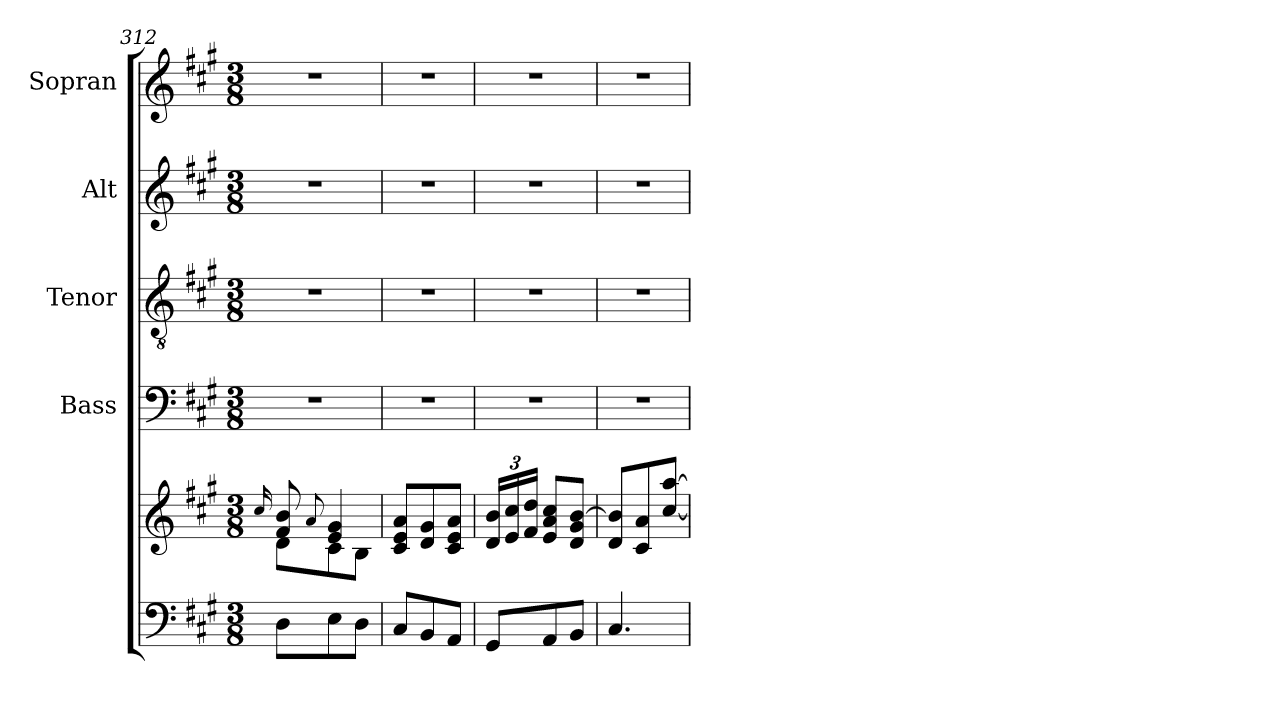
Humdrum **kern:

**kern	**kern	**kern	**kern	**kern	**kern
*part5	*part5	*part4	*part3	*part2	*part1
*staff6	*staff5	*staff4	*staff3	*staff2	*staff1
*	*	*I"Bass	*I"Tenor	*I"Alt	*I"Sopran
*	*	*I'B.	*I'T.	*I'A.	*I'S.
*clefF4	*clefG2	*clefF4	*clefGv2	*clefG2	*clefG2
*k[f#c#g#]	*k[f#c#g#]	*k[f#c#g#]	*k[f#c#g#]	*k[f#c#g#]	*k[f#c#g#]
*A:	*A:	*A:	*A:	*A:	*A:
*M3/8	*M3/8	*M3/8	*M3/8	*M3/8	*M3/8
=312	=312	=312	=312	=312	=312
.	16qqcc#/	.	.	.	.
*	*^	*	*	*	*
8D\L	8f#/ 8b/	8d\L	4.r	4.r	4.r	4.r
.	8qqa/	.	.	.	.	.
8E\	4e/ 4g#/	8c#\	.	.	.	.
8D\J	.	8B\J	.	.	.	.
*	*v	*v	*	*	*	*
=313	=313	=313	=313	=313	=313
8C#/L	8c#/ 8e/ 8a/L	4.r	4.r	4.r	4.r
8BB/	8d/ 8g#/	.	.	.	.
8AA/J	8c#/ 8e/ 8a/J	.	.	.	.
=314	=314	=314	=314	=314	=314
8GG#/L	24d/ 24b/LL	4.r	4.r	4.r	4.r
.	24e/ 24cc#/	.	.	.	.
.	24f#/ 24dd/JJ	.	.	.	.
8AA/	8e/ 8a/ 8cc#/L	.	.	.	.
8BB/J	8d/ 8g#/ [8b/J	.	.	.	.
=315	=315	=315	=315	=315	=315
4.C#/	8d/ 8b/]L	4.r	4.r	4.r	4.r
.	8c#/ 8a/	.	.	.	.
.	[8cc#/ [8aa/J	.	.	.	.
=	=	=	=	=	=
*-	*-	*-	*-	*-	*-
